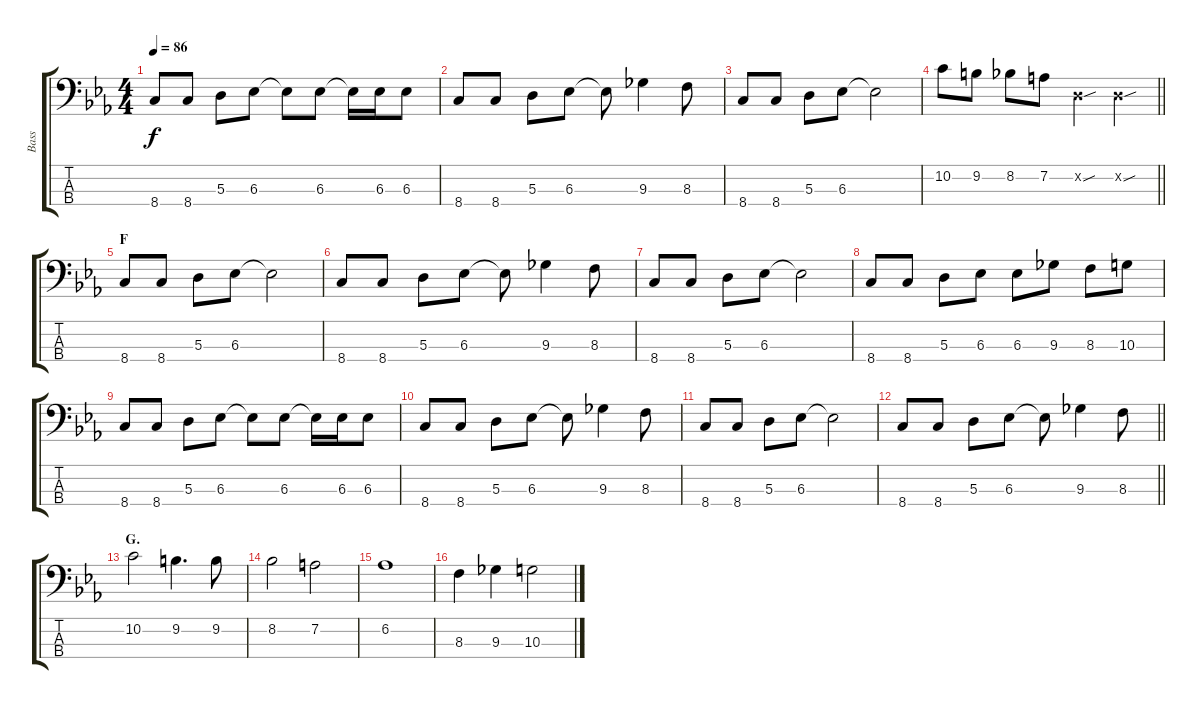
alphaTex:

\track ("Bass" "Bass") {instrument electricbassfinger}
\staff {score tabs}
\tuning (G2 D2 A1 E1) {hide}
\ts (4 4)
\tempo 86
\clef f4
\ks eb
8.4.8{dy f} 8.4.8 5.3.8 6.3.8 6.3{t}.8 6.3.8 6.3{t}.16 6.3.16 6.3.8 |
8.4.8 8.4.8 5.3.8 6.3.8 6.3{t}.8 9.3.4 8.3.8 |
8.4.8 8.4.8 5.3.8 6.3.8 6.3{t}.2 |
\barLineRight lightlight
10.2.8 9.2.8 8.2.8 7.2.8 0.2{sou x}.4 0.2{sou x}.4 |
\section ("" "F")
8.4.8 8.4.8 5.3.8 6.3.8 6.3{t}.2 |
8.4.8 8.4.8 5.3.8 6.3.8 6.3{t}.8 9.3.4 8.3.8 |
8.4.8 8.4.8 5.3.8 6.3.8 6.3{t}.2 |
8.4.8 8.4.8 5.3.8 6.3.8 6.3.8 9.3.8 8.3.8 10.3.8 |
8.4.8 8.4.8 5.3.8 6.3.8 6.3{t}.8 6.3.8 6.3{t}.16 6.3.16 6.3.8 |
8.4.8 8.4.8 5.3.8 6.3.8 6.3{t}.8 9.3.4 8.3.8 |
8.4.8 8.4.8 5.3.8 6.3.8 6.3{t}.2 |
\barLineRight lightlight
8.4.8 8.4.8 5.3.8 6.3.8 6.3{t}.8 9.3.4 8.3.8 |
\section ("" "G.")
10.2.2 9.2.4{d} 9.2.8 |
8.2.2 7.2.2 |
6.2.1 |
8.3.4 9.3.4 10.3.2
